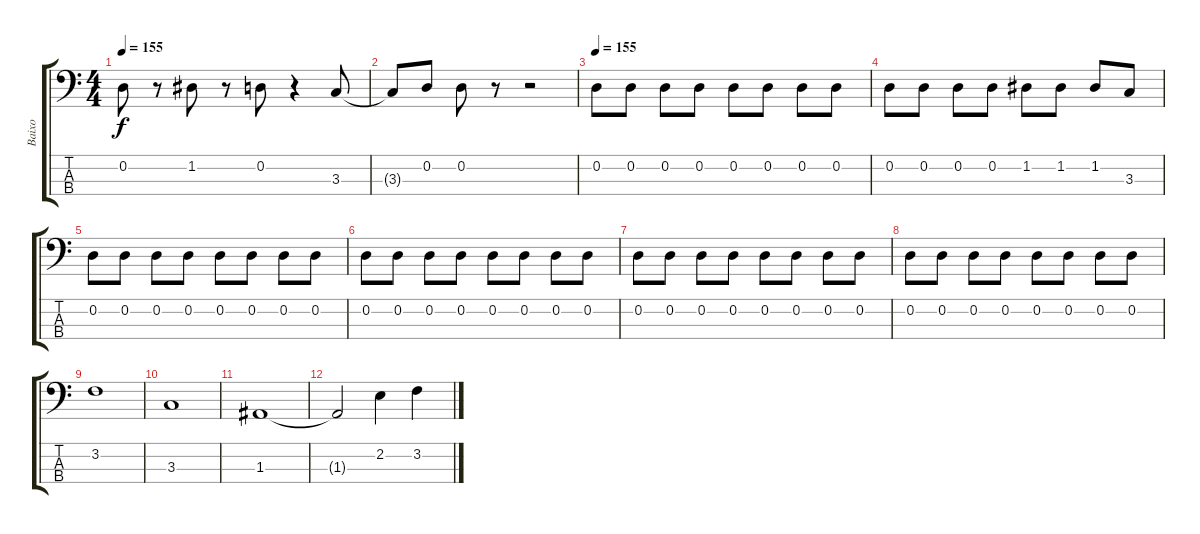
\track ("Baixo" "Baixo") {instrument electricbasspick}
\staff {score tabs}
\tuning (G2 D2 A1 E1) {hide}
\ts (4 4)
\tempo 155
\clef f4
\ks c
0.2.8{dy f instrument electricbasspick} r.8 1.2.8 r.8 0.2.8 r.4 3.3.8 |
3.3{t}.8 0.2.8 0.2.8 r.8 r.2 |
\tempo 155
0.2.8 0.2.8 0.2.8 0.2.8 0.2.8 0.2.8 0.2.8 0.2.8 |
0.2.8 0.2.8 0.2.8 0.2.8 1.2.8 1.2.8 1.2.8 3.3.8 |
0.2.8 0.2.8 0.2.8 0.2.8 0.2.8 0.2.8 0.2.8 0.2.8 |
0.2.8 0.2.8 0.2.8 0.2.8 0.2.8 0.2.8 0.2.8 0.2.8 |
0.2.8 0.2.8 0.2.8 0.2.8 0.2.8 0.2.8 0.2.8 0.2.8 |
0.2.8 0.2.8 0.2.8 0.2.8 0.2.8 0.2.8 0.2.8 0.2.8 |
3.2.1 |
3.3.1 |
1.3.1 |
1.3{t}.2 2.2.4 3.2.4
